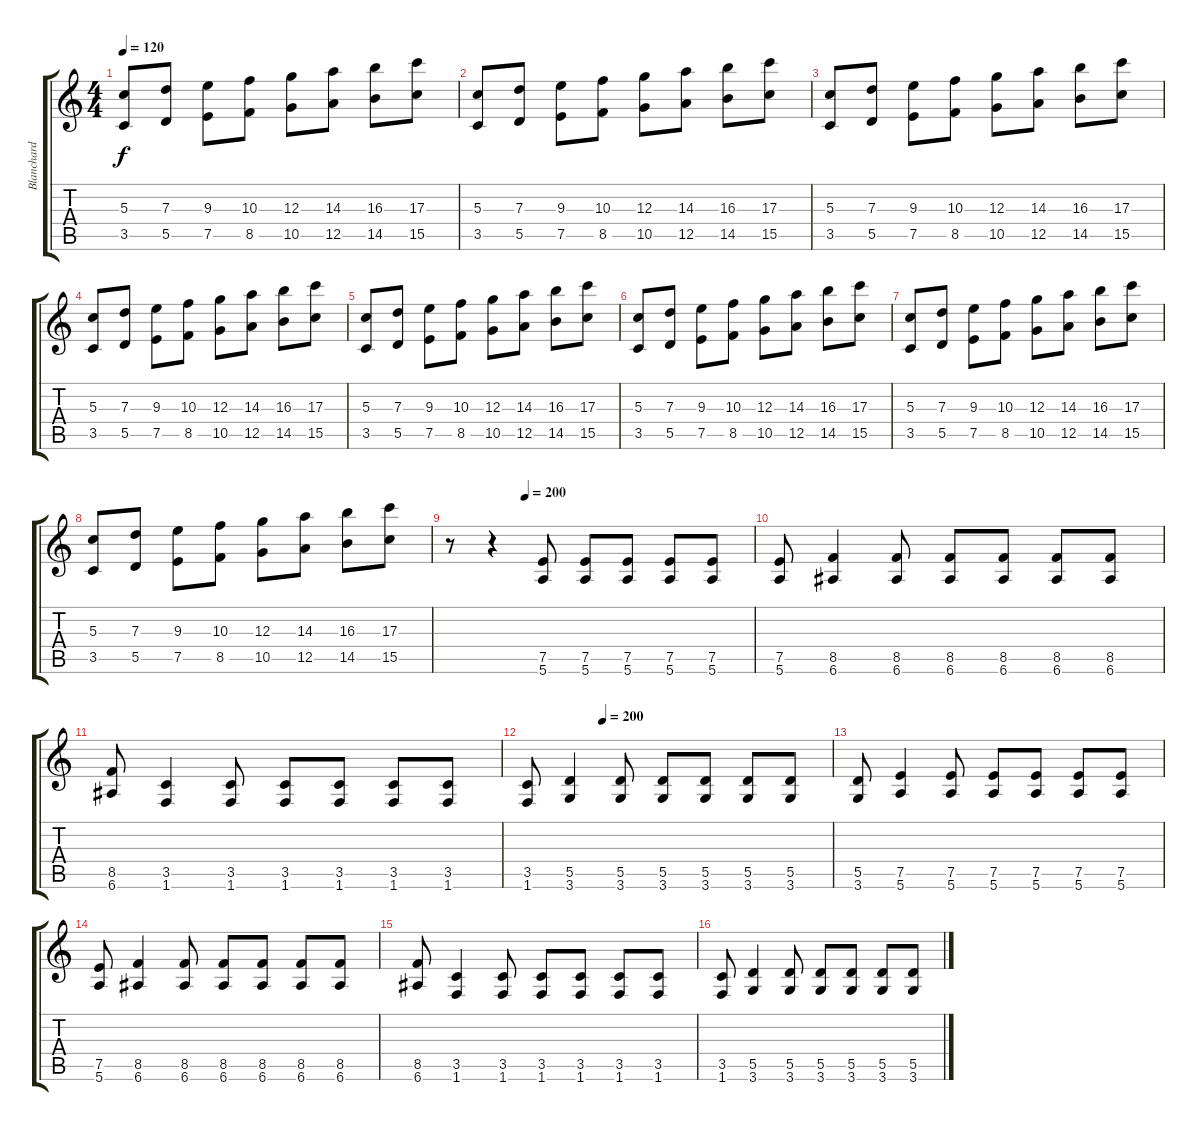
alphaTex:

\track ("Blanchard" "Blanchard") {instrument distortionguitar}
\staff {score tabs}
\tuning (E4 B3 G3 D3 A2 E2) {hide}
\ts (4 4)
\tempo 120
\clef g2
\ks c
(5.3 3.5).8{dy f instrument distortionguitar} (7.3 5.5).8 (9.3 7.5).8 (10.3 8.5).8 (12.3 10.5).8 (14.3 12.5).8 (16.3 14.5).8 (17.3 15.5).8 |
(5.3 3.5).8 (7.3 5.5).8 (9.3 7.5).8 (10.3 8.5).8 (12.3 10.5).8 (14.3 12.5).8 (16.3 14.5).8 (17.3 15.5).8 |
(5.3 3.5).8 (7.3 5.5).8 (9.3 7.5).8 (10.3 8.5).8 (12.3 10.5).8 (14.3 12.5).8 (16.3 14.5).8 (17.3 15.5).8 |
(5.3 3.5).8 (7.3 5.5).8 (9.3 7.5).8 (10.3 8.5).8 (12.3 10.5).8 (14.3 12.5).8 (16.3 14.5).8 (17.3 15.5).8 |
(5.3 3.5).8 (7.3 5.5).8 (9.3 7.5).8 (10.3 8.5).8 (12.3 10.5).8 (14.3 12.5).8 (16.3 14.5).8 (17.3 15.5).8 |
(5.3 3.5).8 (7.3 5.5).8 (9.3 7.5).8 (10.3 8.5).8 (12.3 10.5).8 (14.3 12.5).8 (16.3 14.5).8 (17.3 15.5).8 |
(5.3 3.5).8 (7.3 5.5).8 (9.3 7.5).8 (10.3 8.5).8 (12.3 10.5).8 (14.3 12.5).8 (16.3 14.5).8 (17.3 15.5).8 |
(5.3 3.5).8 (7.3 5.5).8 (9.3 7.5).8 (10.3 8.5).8 (12.3 10.5).8 (14.3 12.5).8 (16.3 14.5).8 (17.3 15.5).8 |
\tempo (200 0.25)
r.8 r.4 (7.5 5.6).8 (7.5 5.6).8 (7.5 5.6).8 (7.5 5.6).8 (7.5 5.6).8 |
(7.5 5.6).8 (8.5 6.6).4 (8.5 6.6).8 (8.5 6.6).8 (8.5 6.6).8 (8.5 6.6).8 (8.5 6.6).8 |
(8.5 6.6).8 (3.5 1.6).4 (3.5 1.6).8 (3.5 1.6).8 (3.5 1.6).8 (3.5 1.6).8 (3.5 1.6).8 |
\tempo (200 0.25)
(3.5 1.6).8 (5.5 3.6).4 (5.5 3.6).8 (5.5 3.6).8 (5.5 3.6).8 (5.5 3.6).8 (5.5 3.6).8 |
(5.5 3.6).8 (7.5 5.6).4 (7.5 5.6).8 (7.5 5.6).8 (7.5 5.6).8 (7.5 5.6).8 (7.5 5.6).8 |
(7.5 5.6).8 (8.5 6.6).4 (8.5 6.6).8 (8.5 6.6).8 (8.5 6.6).8 (8.5 6.6).8 (8.5 6.6).8 |
(8.5 6.6).8 (3.5 1.6).4 (3.5 1.6).8 (3.5 1.6).8 (3.5 1.6).8 (3.5 1.6).8 (3.5 1.6).8 |
(3.5 1.6).8 (5.5 3.6).4 (5.5 3.6).8 (5.5 3.6).8 (5.5 3.6).8 (5.5 3.6).8 (5.5 3.6).8
